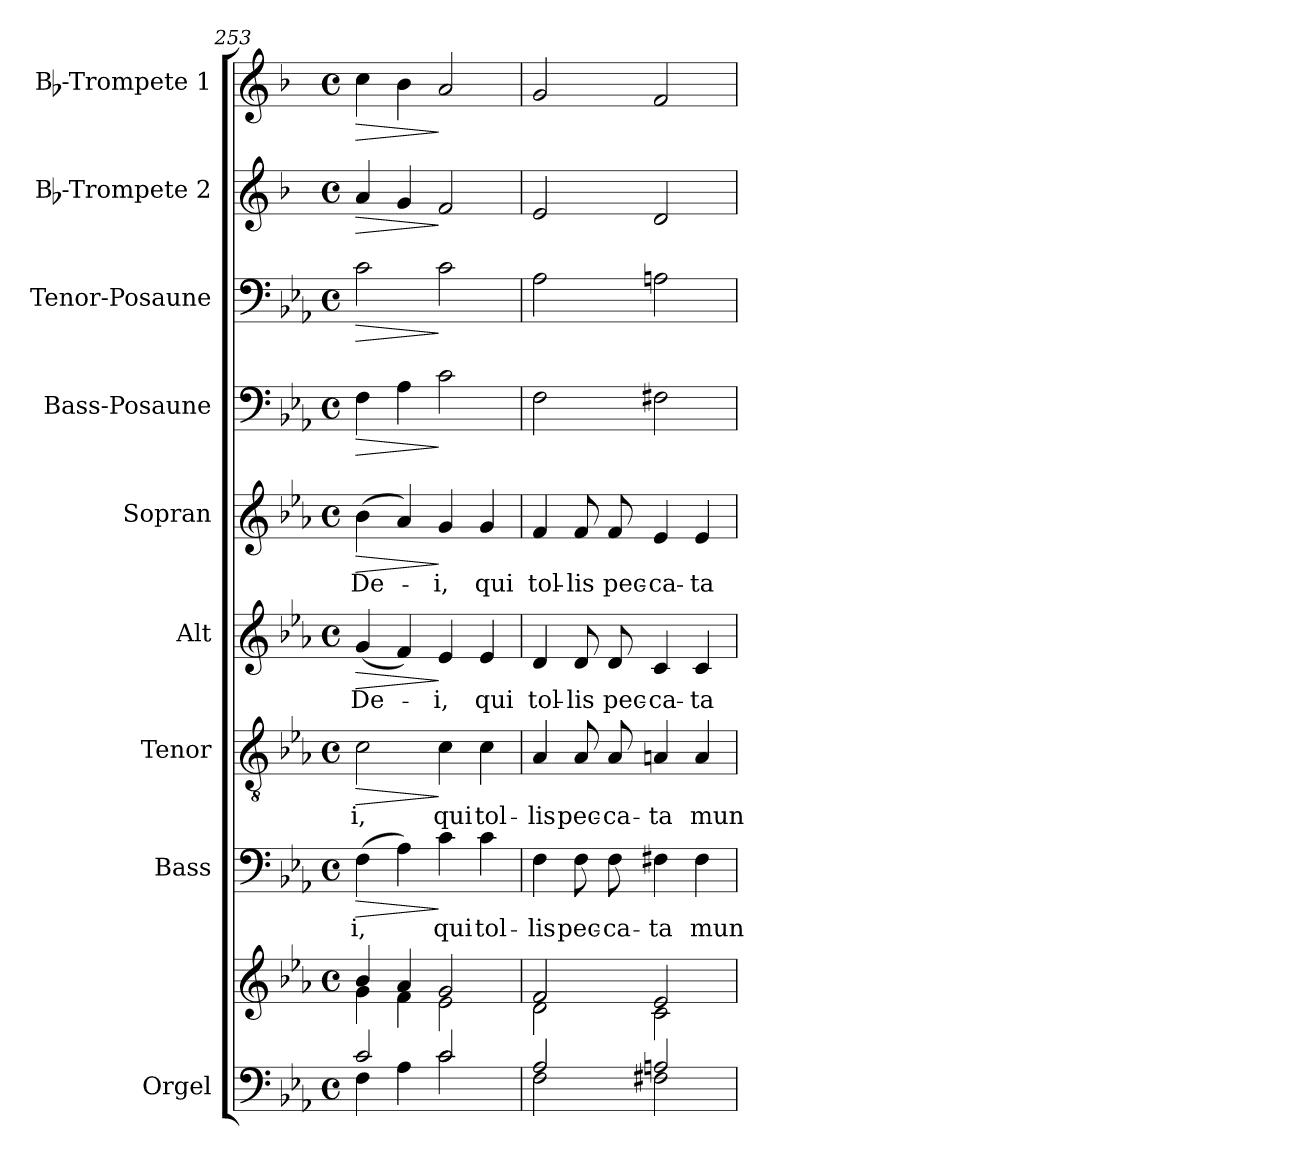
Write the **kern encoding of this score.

**kern	**kern	**kern	**text	**dynam	**kern	**text	**dynam	**kern	**text	**dynam	**kern	**text	**dynam	**kern	**dynam	**kern	**dynam	**kern	**dynam	**kern	**dynam
*part9	*part9	*part8	*part8	*part8	*part7	*part7	*part7	*part6	*part6	*part6	*part5	*part5	*part5	*part4	*part4	*part3	*part3	*part2	*part2	*part1	*part1
*staff10	*staff9	*staff8	*staff8	*staff8	*staff7	*staff7	*staff7	*staff6	*staff6	*staff6	*staff5	*staff5	*staff5	*staff4	*staff4	*staff3	*staff3	*staff2	*staff2	*staff1	*staff1
*I"Orgel	*	*I"Bass	*	*	*I"Tenor	*	*	*I"Alt	*	*	*I"Sopran	*	*	*I"Bass-Posaune	*	*I"Tenor-Posaune	*	*I"Bb-Trompete 2	*	*I"Bb-Trompete 1	*
*I'Org.	*	*I'B.	*	*	*I'T.	*	*	*I'A.	*	*	*I'S.	*	*	*I'B. Pos.	*	*I'T. Pos.	*	*I'Trp. 2	*	*I'Trp. 1	*
*clefF4	*clefG2	*clefF4	*	*	*clefGv2	*	*	*clefG2	*	*	*clefG2	*	*	*clefF4	*	*clefF4	*	*clefG2	*	*clefG2	*
*	*	*	*	*	*	*	*	*	*	*	*	*	*	*	*	*	*	*ITrd1c2	*	*ITrd1c2	*
*k[b-e-a-]	*k[b-e-a-]	*k[b-e-a-]	*	*	*k[b-e-a-]	*	*	*k[b-e-a-]	*	*	*k[b-e-a-]	*	*	*k[b-e-a-]	*	*k[b-e-a-]	*	*k[b-e-a-]	*	*k[b-e-a-]	*
*E-:	*E-:	*E-:	*	*	*E-:	*	*	*E-:	*	*	*E-:	*	*	*E-:	*	*E-:	*	*E-:	*	*E-:	*
*M4/4	*M4/4	*M4/4	*	*	*M4/4	*	*	*M4/4	*	*	*M4/4	*	*	*M4/4	*	*M4/4	*	*M4/4	*	*M4/4	*
*met(c)	*met(c)	*met(c)	*	*	*met(c)	*	*	*met(c)	*	*	*met(c)	*	*	*met(c)	*	*met(c)	*	*met(c)	*	*met(c)	*
=253	=253	=253	=253	=253	=253	=253	=253	=253	=253	=253	=253	=253	=253	=253	=253	=253	=253	=253	=253	=253	=253
*^	*^	*	*	*	*	*	*	*	*	*	*	*	*	*	*	*	*	*	*	*	*
!	!	!	!	!	!LO:LY:b	!LO:HP:b	!	!LO:LY:b	!LO:HP:b	!	!LO:LY:b	!LO:HP:b	!	!LO:LY:b	!LO:HP:b	!	!LO:HP:b	!	!LO:HP:b	!	!LO:HP:b	!	!LO:HP:b
2c/	4F\	4b-/	4g\	(>4F\	-i,	>	2c\	-i,	>	(<4g/	De-	>	(>4b-\	De-	>	4F\	>	2c\	>	4g/	>	4b-\	>
.	4A-\	4a-/	4f\	4A-\)	.	.	.	.	.	4f/)	.	.	4a-/)	.	.	4A-\	.	.	.	4f/	.	4a-\	.
!	!	!	!	!	!LO:LY:b	!	!	!LO:LY:b	!	!	!LO:LY:b	!	!	!LO:LY:b	!	!	!	!	!	!	!	!	!
2c/	2c\	2g/	2e-\	4c\	qui	]	4c\	qui	]	4e-/	-i,	]	4g/	-i,	]	2c\	]	2c\	]	2e-/	]	2g/	]
!	!	!	!	!	!LO:LY:b	!	!	!LO:LY:b	!	!	!LO:LY:b	!	!	!LO:LY:b	!	!	!	!	!	!	!	!	!
.	.	.	.	4c\	tol-	.	4c\	tol-	.	4e-/	qui	.	4g/	qui	.	.	.	.	.	.	.	.	.
!!LO:PB:g=z
=254	=254	=254	=254	=254	=254	=254	=254	=254	=254	=254	=254	=254	=254	=254	=254	=254	=254	=254	=254	=254	=254	=254	=254
!	!	!	!	!	!LO:LY:b	!	!	!LO:LY:b	!	!	!LO:LY:b	!	!	!LO:LY:b	!	!	!	!	!	!	!	!	!
2A-/	2F\	2f/	2d\	4F\	-lis	.	4A-/	-lis	.	4d/	tol-	.	4f/	tol-	.	2F\	.	2A-\	.	2d/	.	2f/	.
!	!	!	!	!	!LO:LY:b	!	!	!LO:LY:b	!	!	!LO:LY:b	!	!	!LO:LY:b	!	!	!	!	!	!	!	!	!
.	.	.	.	8F\	pec-	.	8A-/	pec-	.	8d/	-lis	.	8f/	-lis	.	.	.	.	.	.	.	.	.
!	!	!	!	!	!LO:LY:b	!	!	!LO:LY:b	!	!	!LO:LY:b	!	!	!LO:LY:b	!	!	!	!	!	!	!	!	!
.	.	.	.	8F\	-ca-	.	8A-/	-ca-	.	8d/	pec-	.	8f/	pec-	.	.	.	.	.	.	.	.	.
!	!	!	!	!	!LO:LY:b	!	!	!LO:LY:b	!	!	!LO:LY:b	!	!	!LO:LY:b	!	!	!	!	!	!	!	!	!
2An/	2F#X\	2e-/	2c\	4F#X\	-ta	.	4An/	-ta	.	4c/	-ca-	.	4e-/	-ca-	.	2F#X\	.	2An\	.	2c/	.	2e-/	.
!	!	!	!	!	!LO:LY:b	!	!	!LO:LY:b	!	!	!LO:LY:b	!	!	!LO:LY:b	!	!	!	!	!	!	!	!	!
.	.	.	.	4F#\	mun-	.	4A/	mun-	.	4c/	-ta	.	4e-/	-ta	.	.	.	.	.	.	.	.	.
*v	*v	*	*	*	*	*	*	*	*	*	*	*	*	*	*	*	*	*	*	*	*	*	*
*	*v	*v	*	*	*	*	*	*	*	*	*	*	*	*	*	*	*	*	*	*	*	*
=	=	=	=	=	=	=	=	=	=	=	=	=	=	=	=	=	=	=	=	=	=
*-	*-	*-	*-	*-	*-	*-	*-	*-	*-	*-	*-	*-	*-	*-	*-	*-	*-	*-	*-	*-	*-
